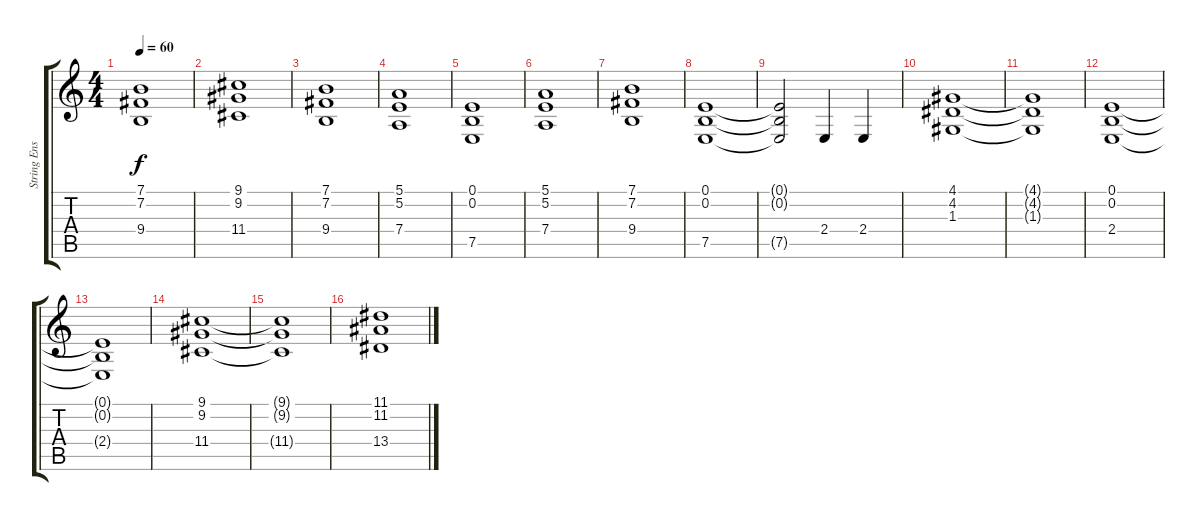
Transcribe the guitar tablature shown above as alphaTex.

\track ("String Ensemble" "String Ens") {instrument stringensemble2}
\staff {score tabs}
\tuning (E4 B3 G3 D3 A2 E2) {hide}
\ts (4 4)
\tempo 60
\clef g2
\ks c
(7.1 7.2 9.4).1{dy f} |
(9.1 9.2 11.4).1 |
(7.1 7.2 9.4).1 |
(5.1 5.2 7.4).1 |
(0.1 0.2 7.5).1 |
(5.1 5.2 7.4).1 |
(7.1 7.2 9.4).1 |
(0.1 0.2 7.5).1 |
(0.1{t} 0.2{t} 7.5{t}).2 2.4.4 2.4.4 |
(4.1 4.2 1.3).1 |
(4.1{t} 4.2{t} 1.3{t}).1 |
(0.1 0.2 2.4).1 |
(0.1{t} 0.2{t} 2.4{t}).1 |
(9.1 9.2 11.4).1 |
(9.1{t} 9.2{t} 11.4{t}).1 |
(11.1 11.2 13.4).1
